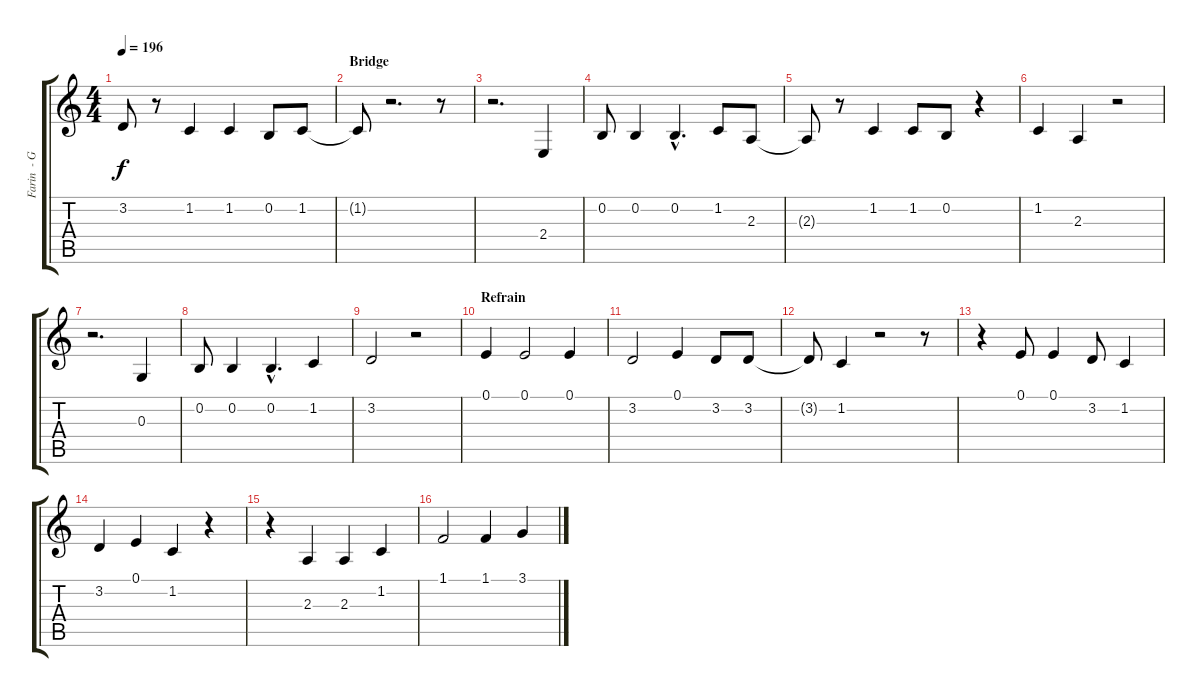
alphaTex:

\track ("Farin  - Gesang" "Farin  - G") {instrument tenorsax}
\staff {score tabs}
\tuning (E4 B3 G3 D3 A2 E2) {hide}
\ts (4 4)
\tempo 196
\clef g2
\ks c
3.2{t}.8{dy f} r.8 1.2.4 1.2.4 0.2.8 1.2.8 |
\section ("" "Bridge")
1.2{t}.8 r.2{d} r.8 |
r.2{d} 2.4.4 |
0.2.8 0.2.4 0.2{hac}.4{d} 1.2.8 2.3.8 |
2.3{t}.8 r.8 1.2.4 1.2.8 0.2.8 r.4 |
1.2.4 2.3.4 r.2 |
r.2{d} 0.3.4 |
0.2.8 0.2.4 0.2{hac}.4{d} 1.2.4 |
3.2.2 r.2 |
\section ("" "Refrain")
0.1.4 0.1.2 0.1.4 |
3.2.2 0.1.4 3.2.8 3.2.8 |
3.2{t}.8 1.2.4 r.2 r.8 |
r.4 0.1.8 0.1.4 3.2.8 1.2.4 |
3.2.4 0.1.4 1.2.4 r.4 |
r.4 2.3.4 2.3.4 1.2.4 |
1.1.2 1.1.4 3.1.4
